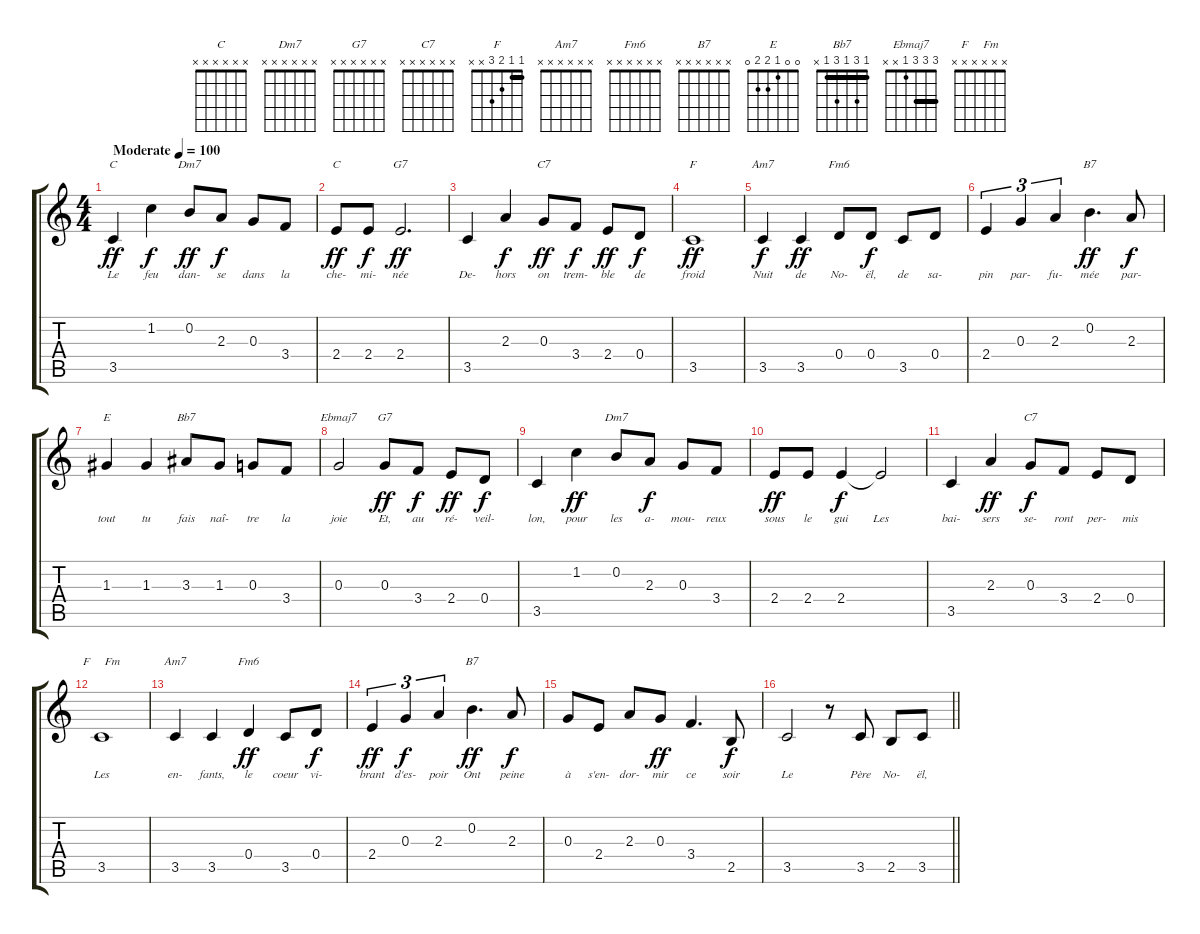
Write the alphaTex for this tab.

\track "" {instrument acousticguitarnylon}
\staff {score tabs}
\tuning (E4 B3 G3 D3 A2 E2) {hide}
\chord ("C" 0 1 0 2 3 x)
\chord ("Dm7" 1 1 2 0 x x) {barre 1}
\chord ("C" x x x x x x)
\chord ("G7" 1 0 0 0 2 3)
\chord ("C7" 0 1 3 2 3 x)
\chord ("F" 1 1 2 3 x x) {barre 1}
\chord ("Am7" 0 1 0 2 0 x)
\chord ("Fm6" x 1 1 0 x 1)
\chord ("B7" 2 0 2 1 2 x)
\chord ("E" 0 0 1 2 2 0)
\chord ("Bb7" 1 3 1 3 1 x) {barre 1}
\chord ("Ebmaj7" 3 3 3 1 x x) {barre 3}
\chord ("G7" x x x x x x)
\chord ("Dm7" x x x x x x)
\chord ("C7" x x x x x x)
\chord ("F     Fm" x x x x x x)
\chord ("Am7" x x x x x x)
\chord ("Fm6" x x x x x x)
\chord ("B7" x x x x x x)
\ts (4 4)
\tempo (100 "Moderate")
\clef g2
\ks c
3.5.4{ch "C" lyrics (0 "Le") lyrics (1 "") lyrics (2 "") lyrics (3 "") lyrics (4 "") dy ff instrument acousticguitarnylon} 1.2.4{lyrics (0 "feu") lyrics (1 "") lyrics (2 "") lyrics (3 "") lyrics (4 "") dy f} 0.2.8{ch "Dm7" lyrics (0 "dan-") lyrics (1 "") lyrics (2 "") lyrics (3 "") lyrics (4 "") dy ff} 2.3.8{lyrics (0 "se") lyrics (1 "") lyrics (2 "") lyrics (3 "") lyrics (4 "") dy f} 0.3.8{lyrics (0 "dans") lyrics (1 "") lyrics (2 "") lyrics (3 "") lyrics (4 "")} 3.4.8{lyrics (0 "la") lyrics (1 "") lyrics (2 "") lyrics (3 "") lyrics (4 "")} |
2.4.8{ch "C" lyrics (0 "che-") lyrics (1 "") lyrics (2 "") lyrics (3 "") lyrics (4 "") dy ff} 2.4.8{lyrics (0 "mi-") lyrics (1 "") lyrics (2 "") lyrics (3 "") lyrics (4 "") dy f} 2.4.2{d ch "G7" lyrics (0 "née") lyrics (1 "") lyrics (2 "") lyrics (3 "") lyrics (4 "") dy ff} |
3.5.4{lyrics (0 "De-") lyrics (1 "") lyrics (2 "") lyrics (3 "") lyrics (4 "")} 2.3.4{lyrics (0 "hors") lyrics (1 "") lyrics (2 "") lyrics (3 "") lyrics (4 "") dy f} 0.3.8{ch "C7" lyrics (0 "on") lyrics (1 "") lyrics (2 "") lyrics (3 "") lyrics (4 "") dy ff} 3.4.8{lyrics (0 "trem-") lyrics (1 "") lyrics (2 "") lyrics (3 "") lyrics (4 "") dy f} 2.4.8{lyrics (0 "ble") lyrics (1 "") lyrics (2 "") lyrics (3 "") lyrics (4 "") dy ff} 0.4.8{lyrics (0 "de") lyrics (1 "") lyrics (2 "") lyrics (3 "") lyrics (4 "") dy f} |
3.5.1{ch "F" lyrics (0 "froid") lyrics (1 "") lyrics (2 "") lyrics (3 "") lyrics (4 "") dy ff} |
3.5.4{ch "Am7" lyrics (0 "Nuit") lyrics (1 "") lyrics (2 "") lyrics (3 "") lyrics (4 "") dy f} 3.5.4{lyrics (0 "de") lyrics (1 "") lyrics (2 "") lyrics (3 "") lyrics (4 "") dy ff} 0.4.8{ch "Fm6" lyrics (0 "No-") lyrics (1 "") lyrics (2 "") lyrics (3 "") lyrics (4 "")} 0.4.8{lyrics (0 "ël,") lyrics (1 "") lyrics (2 "") lyrics (3 "") lyrics (4 "") dy f} 3.5.8{lyrics (0 "de") lyrics (1 "") lyrics (2 "") lyrics (3 "") lyrics (4 "")} 0.4.8{lyrics (0 "sa-") lyrics (1 "") lyrics (2 "") lyrics (3 "") lyrics (4 "")} |
2.4.4{tu (3 2) lyrics (0 "pin") lyrics (1 "") lyrics (2 "") lyrics (3 "") lyrics (4 "")} 0.3.4{tu (3 2) lyrics (0 "par-") lyrics (1 "") lyrics (2 "") lyrics (3 "") lyrics (4 "")} 2.3.4{tu (3 2) lyrics (0 "fu-") lyrics (1 "") lyrics (2 "") lyrics (3 "") lyrics (4 "")} 0.2.4{d ch "B7" lyrics (0 "mée") lyrics (1 "") lyrics (2 "") lyrics (3 "") lyrics (4 "") dy ff} 2.3.8{lyrics (0 "par-") lyrics (1 "") lyrics (2 "") lyrics (3 "") lyrics (4 "") dy f} |
1.3.4{ch "E" lyrics (0 "tout") lyrics (1 "") lyrics (2 "") lyrics (3 "") lyrics (4 "")} 1.3.4{lyrics (0 "tu") lyrics (1 "") lyrics (2 "") lyrics (3 "") lyrics (4 "")} 3.3.8{ch "Bb7" lyrics (0 "fais") lyrics (1 "") lyrics (2 "") lyrics (3 "") lyrics (4 "")} 1.3.8{lyrics (0 "naî-") lyrics (1 "") lyrics (2 "") lyrics (3 "") lyrics (4 "")} 0.3.8{lyrics (0 "tre") lyrics (1 "") lyrics (2 "") lyrics (3 "") lyrics (4 "")} 3.4.8{lyrics (0 "la") lyrics (1 "") lyrics (2 "") lyrics (3 "") lyrics (4 "")} |
0.3.2{ch "Ebmaj7" lyrics (0 "joie") lyrics (1 "") lyrics (2 "") lyrics (3 "") lyrics (4 "")} 0.3.8{ch "G7" lyrics (0 "Et,") lyrics (1 "") lyrics (2 "") lyrics (3 "") lyrics (4 "") dy ff} 3.4.8{lyrics (0 "au") lyrics (1 "") lyrics (2 "") lyrics (3 "") lyrics (4 "") dy f} 2.4.8{lyrics (0 "ré-") lyrics (1 "") lyrics (2 "") lyrics (3 "") lyrics (4 "") dy ff} 0.4.8{lyrics (0 "veil-") lyrics (1 "") lyrics (2 "") lyrics (3 "") lyrics (4 "") dy f} |
3.5.4{lyrics (0 "lon,") lyrics (1 "") lyrics (2 "") lyrics (3 "") lyrics (4 "")} 1.2.4{lyrics (0 "pour") lyrics (1 "") lyrics (2 "") lyrics (3 "") lyrics (4 "") dy ff} 0.2.8{ch "Dm7" lyrics (0 "les") lyrics (1 "") lyrics (2 "") lyrics (3 "") lyrics (4 "")} 2.3.8{lyrics (0 "a-") lyrics (1 "") lyrics (2 "") lyrics (3 "") lyrics (4 "") dy f} 0.3.8{lyrics (0 "mou-") lyrics (1 "") lyrics (2 "") lyrics (3 "") lyrics (4 "")} 3.4.8{lyrics (0 "reux") lyrics (1 "") lyrics (2 "") lyrics (3 "") lyrics (4 "")} |
2.4.8{lyrics (0 "sous") lyrics (1 "") lyrics (2 "") lyrics (3 "") lyrics (4 "") dy ff} 2.4.8{lyrics (0 "le") lyrics (1 "") lyrics (2 "") lyrics (3 "") lyrics (4 "")} 2.4.4{lyrics (0 "gui") lyrics (1 "") lyrics (2 "") lyrics (3 "") lyrics (4 "") dy f} 2.4{t}.2{lyrics (0 "Les") lyrics (1 "") lyrics (2 "") lyrics (3 "") lyrics (4 "")} |
3.5.4{lyrics (0 "bai-") lyrics (1 "") lyrics (2 "") lyrics (3 "") lyrics (4 "")} 2.3.4{lyrics (0 "sers") lyrics (1 "") lyrics (2 "") lyrics (3 "") lyrics (4 "") dy ff} 0.3.8{ch "C7" lyrics (0 "se-") lyrics (1 "") lyrics (2 "") lyrics (3 "") lyrics (4 "") dy f} 3.4.8{lyrics (0 "ront") lyrics (1 "") lyrics (2 "") lyrics (3 "") lyrics (4 "")} 2.4.8{lyrics (0 "per-") lyrics (1 "") lyrics (2 "") lyrics (3 "") lyrics (4 "")} 0.4.8{lyrics (0 "mis") lyrics (1 "") lyrics (2 "") lyrics (3 "") lyrics (4 "")} |
3.5.1{ch "F     Fm" lyrics (0 "Les") lyrics (1 "") lyrics (2 "") lyrics (3 "") lyrics (4 "")} |
3.5.4{ch "Am7" lyrics (0 "en-") lyrics (1 "") lyrics (2 "") lyrics (3 "") lyrics (4 "")} 3.5.4{lyrics (0 "fants,") lyrics (1 "") lyrics (2 "") lyrics (3 "") lyrics (4 "")} 0.4.4{ch "Fm6" lyrics (0 "le") lyrics (1 "") lyrics (2 "") lyrics (3 "") lyrics (4 "") dy ff} 3.5.8{lyrics (0 "coeur") lyrics (1 "") lyrics (2 "") lyrics (3 "") lyrics (4 "")} 0.4.8{lyrics (0 "vi-") lyrics (1 "") lyrics (2 "") lyrics (3 "") lyrics (4 "") dy f} |
2.4.4{tu (3 2) lyrics (0 "brant") lyrics (1 "") lyrics (2 "") lyrics (3 "") lyrics (4 "") dy ff} 0.3.4{tu (3 2) lyrics (0 "d'es-") lyrics (1 "") lyrics (2 "") lyrics (3 "") lyrics (4 "") dy f} 2.3.4{tu (3 2) lyrics (0 "poir") lyrics (1 "") lyrics (2 "") lyrics (3 "") lyrics (4 "")} 0.2.4{d ch "B7" lyrics (0 "Ont") lyrics (1 "") lyrics (2 "") lyrics (3 "") lyrics (4 "") dy ff} 2.3.8{lyrics (0 "peine") lyrics (1 "") lyrics (2 "") lyrics (3 "") lyrics (4 "") dy f} |
0.3.8{lyrics (0 "à") lyrics (1 "") lyrics (2 "") lyrics (3 "") lyrics (4 "")} 2.4.8{lyrics (0 "s'en-") lyrics (1 "") lyrics (2 "") lyrics (3 "") lyrics (4 "")} 2.3.8{lyrics (0 "dor-") lyrics (1 "") lyrics (2 "") lyrics (3 "") lyrics (4 "")} 0.3.8{lyrics (0 "mir") lyrics (1 "") lyrics (2 "") lyrics (3 "") lyrics (4 "") dy ff} 3.4.4{d lyrics (0 "ce") lyrics (1 "") lyrics (2 "") lyrics (3 "") lyrics (4 "")} 2.5.8{lyrics (0 "soir") lyrics (1 "") lyrics (2 "") lyrics (3 "") lyrics (4 "") dy f} |
\barLineRight lightlight
3.5.2{lyrics (0 "Le") lyrics (1 "") lyrics (2 "") lyrics (3 "") lyrics (4 "")} r.8 3.5.8{lyrics (0 "Père") lyrics (1 "") lyrics (2 "") lyrics (3 "") lyrics (4 "")} 2.5.8{lyrics (0 "No-") lyrics (1 "") lyrics (2 "") lyrics (3 "") lyrics (4 "")} 3.5.8{lyrics (0 "ël,") lyrics (1 "") lyrics (2 "") lyrics (3 "") lyrics (4 "")}
